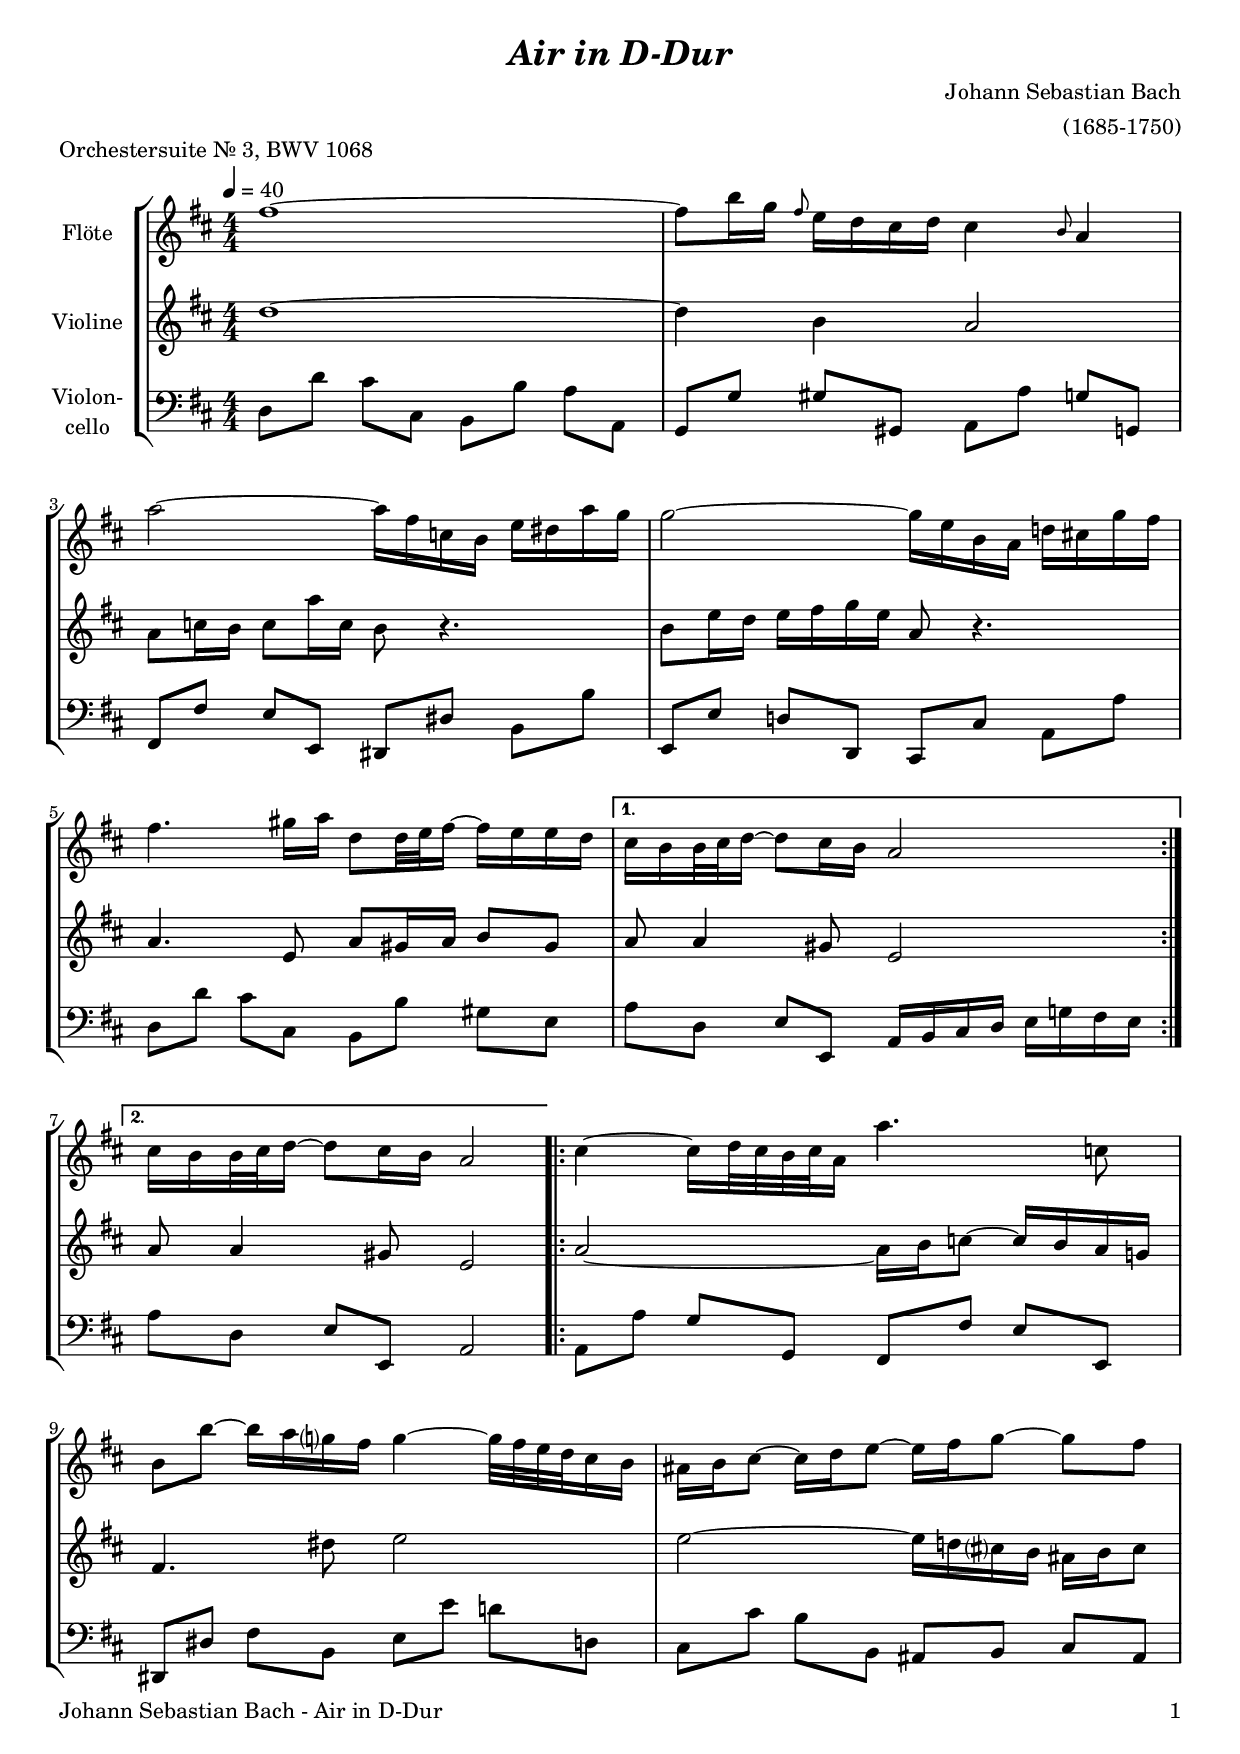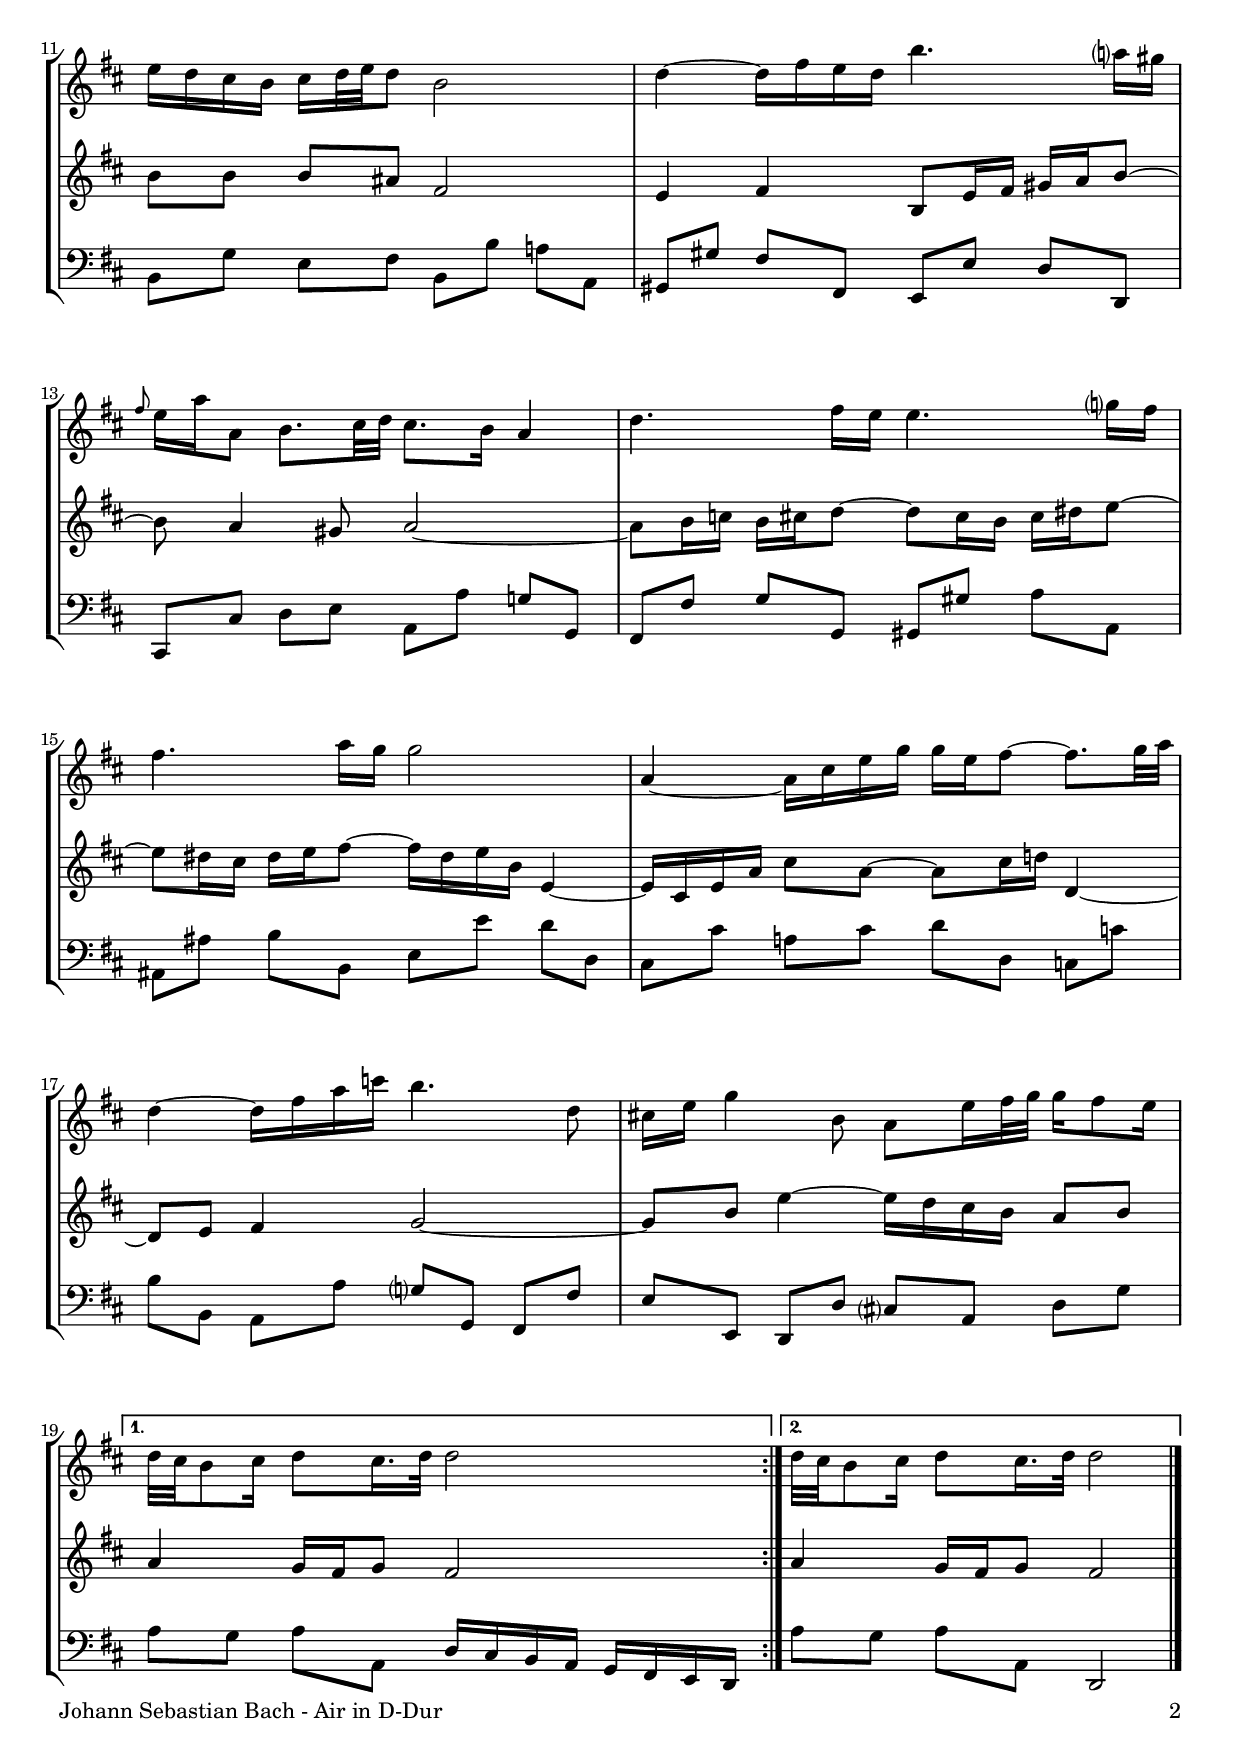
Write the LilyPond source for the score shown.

\version "2.24.4"
\include "deutsch.ly"

#(set-global-staff-size 19)

\header {
  title     = \markup \bold \italic "Air in D-Dur"
  composer  = "Johann Sebastian Bach"
  arranger  = "(1685-1750)"
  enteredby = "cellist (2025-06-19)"
  piece     = "Orchestersuite Nr. 3, BWV 1068"
}

voiceconsts = {
  \key d \major
  \time 4/4
  \clef "treble"
  \numericTimeSignature
  \compressEmptyMeasures
  % Set default beaming for all staves
  \set Timing.beamExceptions = #'()
  \set Timing.baseMoment     = #(ly:make-moment 1 4)
  \set Timing.beatStructure  = #'(1 1 1 1)
  \tempo 4=40
}

mifl = "flute"
mist = "string ensemble 1"
mivl = "violin"
miba = "cello"
mipz = "pizzicato strings"

va = \relative c'' {
  \voiceconsts

  \repeat volta 2 {
    fis1~
    fis8 h16 g \grace fis8 e16 d cis d cis4 \grace h8 a4
    a'2~ a16 fis c h e dis a' g
    g2~ g16 e h a d! cis! g' fis
    fis4. gis16 a d,8 d32 e fis16~ fis e e d
  }
  \alternative {
    { cis h h32 cis d16~ d8 cis16 h a2 }
    { cis16 h h32 cis d16~ d8 cis16 h a2 }
  }

  \repeat volta 2 {
    cis4~ cis16 d32 cis h cis a16 a'4. c,8
    h h'~ h16 a g? fis g4~ g32 fis e d cis16 h
    ais h cis8~ cis16 d e8~ e16 fis g8~ g fis

    e16 d cis h cis d32 e d8 h2
    d4~ d16 fis e d h'4. a?16 gis
    \grace fis8 e16 a a,8 h8. cis32 d cis8. h16 a4
    d4. fis16 e e4. g?16 fis
    fis4. a16 g g2
    a,4~ a16 cis e g g e fis8~ fis8. g32 a

    d,4~ d16 fis a c h4. d,8
    cis!16 e g4 h,8 a e'16 fis32 g g16 fis8 e16
  }
  \alternative {
    { d32 cis h8 cis16 d8 cis16. d32 d2 }
    { d32 cis h8 cis16 d8 cis16. d32 d2 }
  } \bar "|."
}

vb = \relative c'' {
  \voiceconsts

  \repeat volta 2 {
    d1~
    d4 h a2
    a8 c16 h c8 a'16 c, h8 r4.
    h8 e16 d e fis g e a,8 r4.
    a e8 a gis16 a h8 gis
  }
  \alternative {
    { a a4 gis8 e2 }
    { a8 a4 gis8 e2 }
  }

  \repeat volta 2 {
    a~ a16 h c8~ c16 h a g!
    fis4. dis'8 e2
    e~ e16 d! cis? h ais h cis8
    h h h ais fis2
    e4 fis h,8 e16 fis gis a h8~
    h a4 gis8 a2~

    a8 h16 c h cis d8~ d cis16 h cis dis e8~
    e dis16 cis dis e fis8~ fis16 dis e h e,4~
    e16 cis e a cis8 a~ a cis16 d! d,4~
    d8 e fis4 g2~
    g8 h e4~ e16 d cis h a8 h
  }
  \alternative {
    { a4 g16 fis g8 fis2 }
    { a4 g16 fis g8 fis2 }
  } \bar "|."
}

vc = \relative c {
  \voiceconsts
  \clef "bass"
  
  \repeat volta 2 {
    d8 d' cis cis, h h' a a,
    g g' gis gis, a a' g g,
    fis fis' e e, dis dis' h h'
    e,, e' d! d, cis cis' a a'
    d, d' cis cis, h h' gis e
  }
  \alternative {
    { a d, e e, a16 h cis d e g! fis e}
    { a8 d, e e, a2 }
  }

  \repeat volta 2 {
    a8 a' g g, fis fis' e e,
    dis dis' fis h, e e' d! d,!
    cis cis' h h, ais h cis ais
    h g' e fis h, h' a! a,

    gis gis' fis fis, e e' d d,
    cis cis' d e a, a' g! g,
    fis fis' g g, gis gis' a a,
    ais ais' h h, e e' d d,
    cis cis' a! cis d d, c c'
    h h, a a' g? g, fis fis'

    e e, d d' cis? a d g
  }
  \alternative {
    { a g a a, d16 cis h a g fis e d }
    { a''8 g a a, d,2 }
  } \bar "|."
}


music = \new StaffGroup <<
      \new Staff {
	\set Staff.midiInstrument = \mifl
	\set Staff.instrumentName = \markup \center-column { "Flöte" }
	\transpose d d { \va }
      }

      \new Staff {
	\set Staff.midiInstrument = \mivl
	\set Staff.instrumentName = \markup \center-column { "Violine" }
	\transpose d d { \vb }
      }

      \new Staff {
	\set Staff.midiInstrument = \miba
	\set Staff.instrumentName = \markup \center-column { "Violon-" "cello" }
	\transpose d d { \vc }
      }
>>

\book {
   \paper {
    print-page-number = ##t
    print-first-page-number = ##t
    ragged-last-bottom = ##f
    oddHeaderMarkup = \markup \null
    evenHeaderMarkup = \markup \null
    oddFooterMarkup = \markup {
      \fill-line {
        \if \should-print-page-number
        "Johann Sebastian Bach - Air in D-Dur" \fromproperty #'page:page-number-string
      }
    }
    evenFooterMarkup = \oddFooterMarkup
  } \score {
    \music
    \layout {}
  }

  \score {
    \unfoldRepeats \music

    \midi {
      \context {
        \Score
      }
    }
  }
}